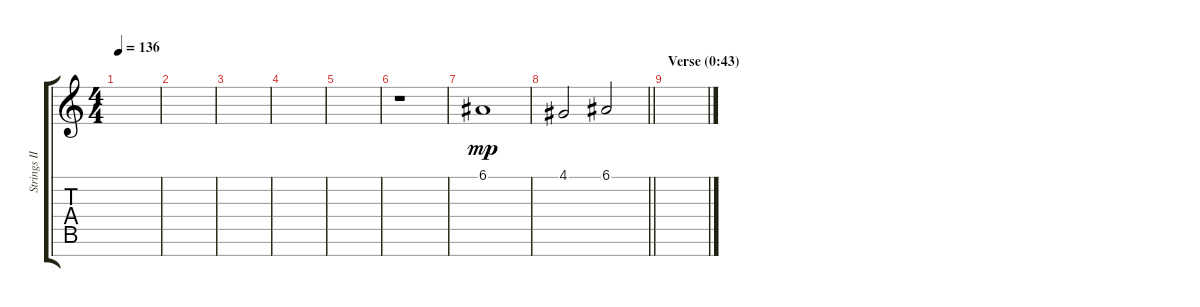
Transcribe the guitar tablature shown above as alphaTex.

\track ("Strings II" "Strings II") {instrument stringensemble1}
\staff {score tabs}
\tuning (E4 B3 G3 D3 A2 E2 B1) {hide}
\ts (4 4)
\tempo 136
\clef g2
\ks c
|
|
|
|
|
r.1 |
6.1.1{dy mp} |
\barLineRight lightlight
4.1.2 6.1.2 |
\section ("" "Verse (0:43)")
